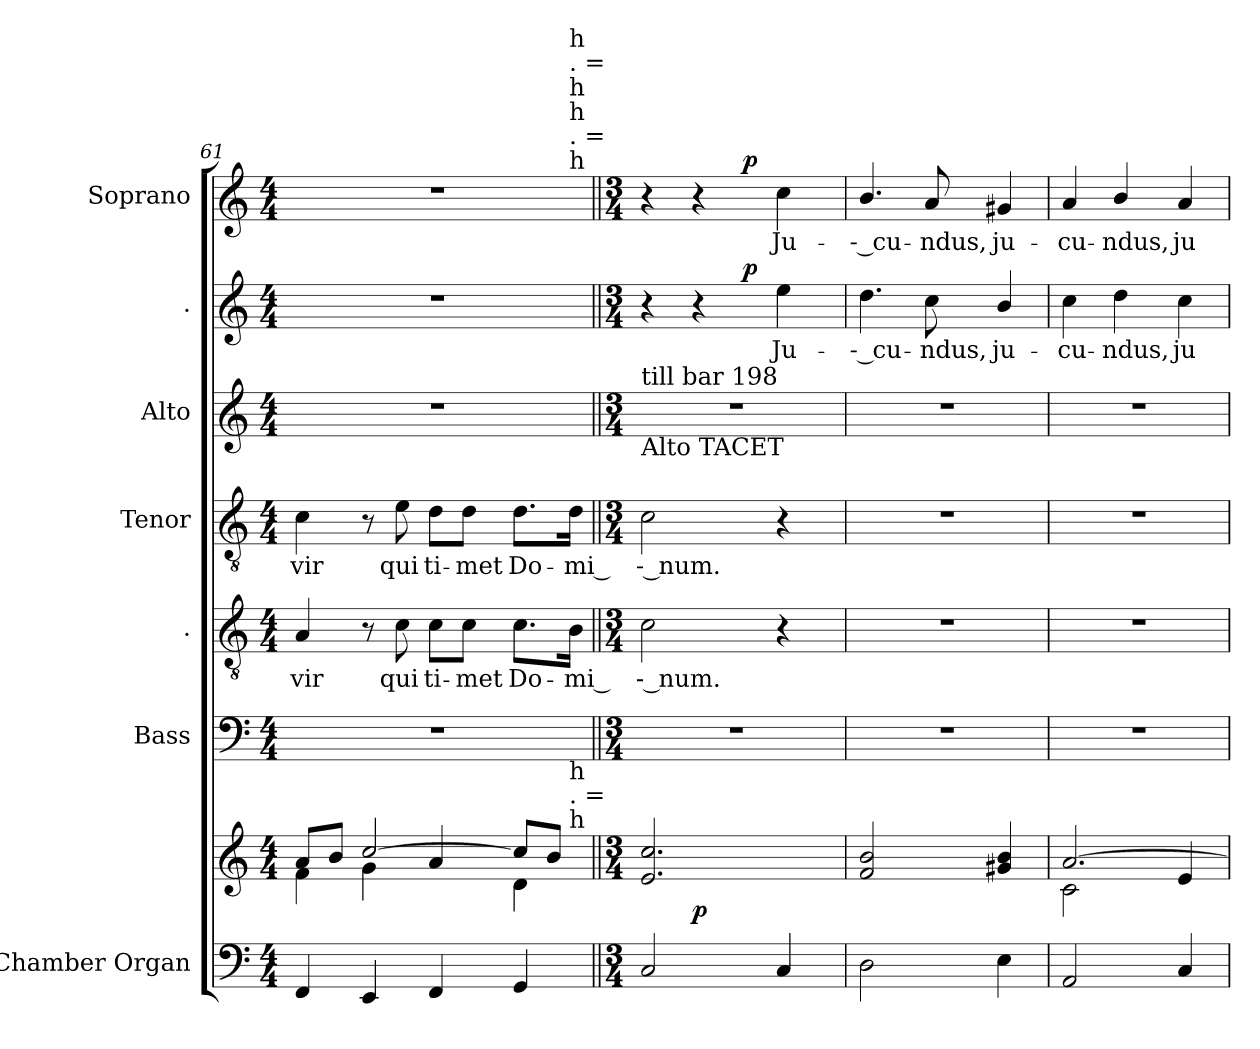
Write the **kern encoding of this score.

**kern	**kern	**dynam	**kern	**kern	**text	**kern	**text	**kern	**kern	**text	**dynam	**kern	**text	**dynam
*part7	*part7	*part7	*part6	*part5	*part5	*part4	*part4	*part3	*part2	*part2	*part2	*part1	*part1	*part1
*staff8	*staff7	*staff7/8	*staff6	*staff5	*staff5	*staff4	*staff4	*staff3	*staff2	*staff2	*staff2	*staff1	*staff1	*staff1
*I"Chamber  Organ	*	*	*I"Bass	*I".	*	*I"Tenor	*	*I"Alto	*I".	*	*	*I"Soprano	*	*
*I'Org.	*	*	*I'B.	*	*	*I'T.	*	*I'A.	*	*	*	*I'S.	*	*
*clefF4	*clefG2	*	*clefF4	*clefGv2	*	*clefGv2	*	*clefG2	*clefG2	*	*	*clefG2	*	*
*	*	*	*	*ITrd7c12	*	*ITrd7c12	*	*	*	*	*	*	*	*
*k[]	*k[]	*	*k[]	*k[]	*	*k[]	*	*k[]	*k[]	*	*	*k[]	*	*
*C:	*C:	*	*C:	*C:	*	*C:	*	*C:	*C:	*	*	*C:	*	*
*M4/4	*M4/4	*	*M4/4	*M4/4	*	*M4/4	*	*M4/4	*M4/4	*	*	*M4/4	*	*
=61	=61	=61	=61	=61	=61	=61	=61	=61	=61	=61	=61	=61	=61	=61
*	*^	*	*	*	*	*	*	*	*	*	*	*	*	*
!	!	!	!	!	!	!LO:LY:b:color=#000000	!	!	!	!	!	!	!	!	!
!	!	!	!	!	!	!	!	!LO:LY:b:color=#000000	!	!	!	!	!	!	!
*	*	*^	*	*	*	*	*	*	*	*	*	*	*^	*	*
4FFi/	8ai/L	4fi\	2...ryy	.	1r	4AAi/	vir	4Ci\	vir	1r	1r	.	.	1r	2...ryy	.	.
.	8bi/J	.	.	.	.	.	.	.	.	.	.	.	.	.	.	.	.
4EEi/	[2cci/	4gi\	.	.	.	8r	.	8r	.	.	.	.	.	.	.	.	.
!	!	!	!	!	!	!	!LO:LY:b:color=#000000	!	!	!	!	!	!	!	!	!	!
!	!	!	!	!	!	!	!	!	!LO:LY:b:color=#000000	!	!	!	!	!	!	!	!
.	.	.	.	.	.	8Ci\	qui	8Ei\	qui	.	.	.	.	.	.	.	.
!	!	!	!	!	!	!	!LO:LY:b:color=#000000	!	!	!	!	!	!	!	!	!	!
!	!	!	!	!	!	!	!	!	!LO:LY:b:color=#000000	!	!	!	!	!	!	!	!
4FFi/	.	4ai/	.	.	.	8Ci\L	ti-	8Di\L	ti-	.	.	.	.	.	.	.	.
!	!	!	!	!	!	!	!LO:LY:b:color=#000000	!	!	!	!	!	!	!	!	!	!
!	!	!	!	!	!	!	!	!	!LO:LY:b:color=#000000	!	!	!	!	!	!	!	!
.	.	.	.	.	.	8Ci\J	-met	8Di\J	-met	.	.	.	.	.	.	.	.
!	!	!	!	!	!	!	!LO:LY:b:color=#000000	!	!	!	!	!	!	!	!	!	!
!	!	!	!	!	!	!	!	!	!LO:LY:b:color=#000000	!	!	!	!	!	!	!	!
4GGi/	8cci/L]	4di\	.	.	.	8.Ci\L	Do-	8.Di\L	Do-	.	.	.	.	.	.	.	.
.	8bi/J	.	.	.	.	.	.	.	.	.	.	.	.	.	.	.	.
!	!	!	!	!	!	!	!LO:LY:b:color=#000000	!	!	!	!	!	!	!	!	!	!
!	!	!	!	!	!	!	!	!	!	!	!	!	!	!	!LO:TX:a:t=h	!	!
!	!	!	!	!	!	!	!	!	!	!	!	!	!	!	!LO:TX:t=. =	!	!
!	!	!	!	!	!	!	!	!	!	!	!	!	!	!	!LO:TX:t=h	!	!
!	!	!	!	!	!	!	!	!	!	!	!	!	!	!	!LO:TX:a:t=h	!	!
!	!	!	!	!	!	!	!	!	!	!	!	!	!	!	!LO:TX:t=. =	!	!
!	!	!	!	!	!	!	!	!	!	!	!	!	!	!	!LO:TX:t=h	!	!
!	!	!	!LO:TX:a:t=h	!	!	!	!	!	!	!	!	!	!	!	!	!	!
!	!	!	!LO:TX:t=. =	!	!	!	!	!	!	!	!	!	!	!	!	!	!
!	!	!	!LO:TX:t=h	!	!	!	!	!	!	!	!	!	!	!	!	!	!
!	!	!	!	!	!	!	!	!	!LO:LY:b:color=#000000	!	!	!	!	!	!	!	!
.	.	.	16ryy	.	.	16BBi\Jk	-mi --	16Di\Jk	-mi --	.	.	.	.	.	16ryy	.	.
*	*v	*v	*v	*	*	*	*	*	*	*	*	*	*	*	*	*	*
=62||	=62||	=62||	=62||	=62||	=62||	=62||	=62||	=62||	=62||	=62||	=62||	=62||	=62||	=62||	=62||
*M3/4	*M3/4	*	*M3/4	*M3/4	*	*M3/4	*	*M3/4	*M3/4	*	*	*M3/4	*	*	*
*	*^	*	*	*	*	*	*	*	*	*	*	*	*	*	*
*	*	*^	*	*	*	*	*	*	*	*	*	*	*	*	*	*
!	!	!	!	!	!LO:N:vis=1	!	!	!	!	!	!	!	!	!	!	!	!
*	*v	*v	*v	*	*	*	*	*	*	*	*	*	*	*	*	*	*
*	*^	*	*	*	*	*	*	*	*	*	*	*	*	*	*
*	*	*^	*	*	*	*	*	*	*	*	*	*	*	*	*	*
!	!	!	!	!	!	!	!LO:LY:b:color=#000000	!	!	!	!	!	!	!	!	!	!
*	*v	*v	*v	*	*	*	*	*	*	*	*	*	*	*	*	*	*
*	*^	*	*	*	*	*	*	*	*	*	*	*	*	*	*
*	*	*^	*	*	*	*	*	*	*	*	*	*	*	*	*	*
!	!	!	!	!	!	!	!	!	!	!LO:TX:b:t=Alto TACET	!	!	!	!	!	!	!
!	!	!	!	!	!	!	!	!	!	!LO:TX:t=till bar 198	!	!	!	!	!	!	!
!	!	!	!	!	!	!	!	!	!LO:LY:b:color=#000000	!LO:N:vis=1	!	!	!	!	!	!	!
*	*	*v	*v	*	*	*	*	*	*	*	*^	*	*	*	*	*	*
2Ci/	2.ei/ 2.cci	4ryy	.	2.r	2Ci\	-- num.	2Ci\	-- num.	2.r	4r	4ryy	.	.	4r	4ryy	.	.
.	.	2ryy	p	.	.	.	.	.	.	4r	16ryy	.	.	4r	16ryy	.	.
.	.	.	.	.	.	.	.	.	.	.	32ryy	.	.	.	32ryy	.	.
.	.	.	.	.	.	.	.	.	.	.	64...ryy	.	.	.	64...ryy	.	.
.	.	.	.	.	.	.	.	.	.	.	4ryy	.	p	.	4ryy	.	p
!	!	!	!	!	!	!	!	!	!	!	!	!LO:LY:b:color=#000000	!	!	!	!	!
!	!	!	!	!	!	!	!	!	!	!	!	!	!	!	!	!LO:LY:b:color=#000000	!
4Ci/	.	.	.	.	4r	.	4r	.	.	4eei\	.	Ju-	.	4cci\	.	Ju-	.
.	.	.	.	.	.	.	.	.	.	.	8ryy	.	.	.	8ryy	.	.
.	.	.	.	.	.	.	.	.	.	.	512ryy	.	.	.	512ryy	.	.
!!LO:LB:g=z
=63	=63	=63	=63	=63	=63	=63	=63	=63	=63	=63	=63	=63	=63	=63	=63	=63	=63
!	!	!	!	!LO:N:vis=1	!LO:N:vis=1	!	!LO:N:vis=1	!	!LO:N:vis=1	!	!	!	!	!	!	!	!
*	*	*	*	*	*	*	*	*	*	*v	*v	*	*	*	*	*	*
*	*v	*v	*	*	*	*	*	*	*	*	*	*	*v	*v	*	*
*	*^	*	*	*	*	*	*	*	*^	*	*	*^	*	*
!	!	!	!	!	!	!	!	!	!	!	!	!LO:LY:b:color=#000000	!	!	!	!	!
*	*	*	*	*	*	*	*	*	*	*v	*v	*	*	*	*	*	*
*	*v	*v	*	*	*	*	*	*	*	*	*	*	*v	*v	*	*
*	*^	*	*	*	*	*	*	*	*^	*	*	*^	*	*
!	!	!	!	!	!	!	!	!	!	!	!	!	!	!	!	!LO:LY:b:color=#000000	!
*	*	*	*	*	*	*	*	*	*	*v	*v	*	*	*	*	*	*
*	*v	*v	*	*	*	*	*	*	*	*	*	*	*v	*v	*	*
2Di\	2fi/ 2bi	.	2.r	2.r	.	2.r	.	2.r	4.ddi\	-- cu-	.	4.bi/	-- cu-	.
!	!	!	!	!	!	!	!	!	!	!LO:LY:b:color=#000000	!	!	!	!
!	!	!	!	!	!	!	!	!	!	!	!	!	!LO:LY:b:color=#000000	!
.	.	.	.	.	.	.	.	.	8cci\	-ndus,	.	8ai/	-ndus,	.
!	!	!	!	!	!	!	!	!	!	!LO:LY:b:color=#000000	!	!	!	!
!	!	!	!	!	!	!	!	!	!	!	!	!	!LO:LY:b:color=#000000	!
4Ei\	4g#Xi/ 4bi	.	.	.	.	.	.	.	4bi/	ju-	.	4g#Xi/	ju-	.
=64	=64	=64	=64	=64	=64	=64	=64	=64	=64	=64	=64	=64	=64	=64
*	*^	*	*	*	*	*	*	*	*	*	*	*	*	*
!	!	!	!	!LO:N:vis=1	!LO:N:vis=1	!	!LO:N:vis=1	!	!LO:N:vis=1	!	!	!	!	!	!
!	!	!	!	!	!	!	!	!	!	!	!LO:LY:b:color=#000000	!	!	!	!
!	!	!	!	!	!	!	!	!	!	!	!	!	!	!LO:LY:b:color=#000000	!
2AAi/	[2.ai/	2ci\	.	2.r	2.r	.	2.r	.	2.r	4cci\	-cu-	.	4ai/	-cu-	.
!	!	!	!	!	!	!	!	!	!	!	!LO:LY:b:color=#000000	!	!	!	!
!	!	!	!	!	!	!	!	!	!	!	!	!	!	!LO:LY:b:color=#000000	!
.	.	.	.	.	.	.	.	.	.	4ddi\	-ndus,	.	4bi/	-ndus,	.
!	!	!	!	!	!	!	!	!	!	!	!LO:LY:b:color=#000000	!	!	!	!
!	!	!	!	!	!	!	!	!	!	!	!	!	!	!LO:LY:b:color=#000000	!
4Ci/	.	4ei/	.	.	.	.	.	.	.	4cci\	ju-	.	4ai/	ju-	.
*	*v	*v	*	*	*	*	*	*	*	*	*	*	*	*	*
=	=	=	=	=	=	=	=	=	=	=	=	=	=	=
*-	*-	*-	*-	*-	*-	*-	*-	*-	*-	*-	*-	*-	*-	*-
